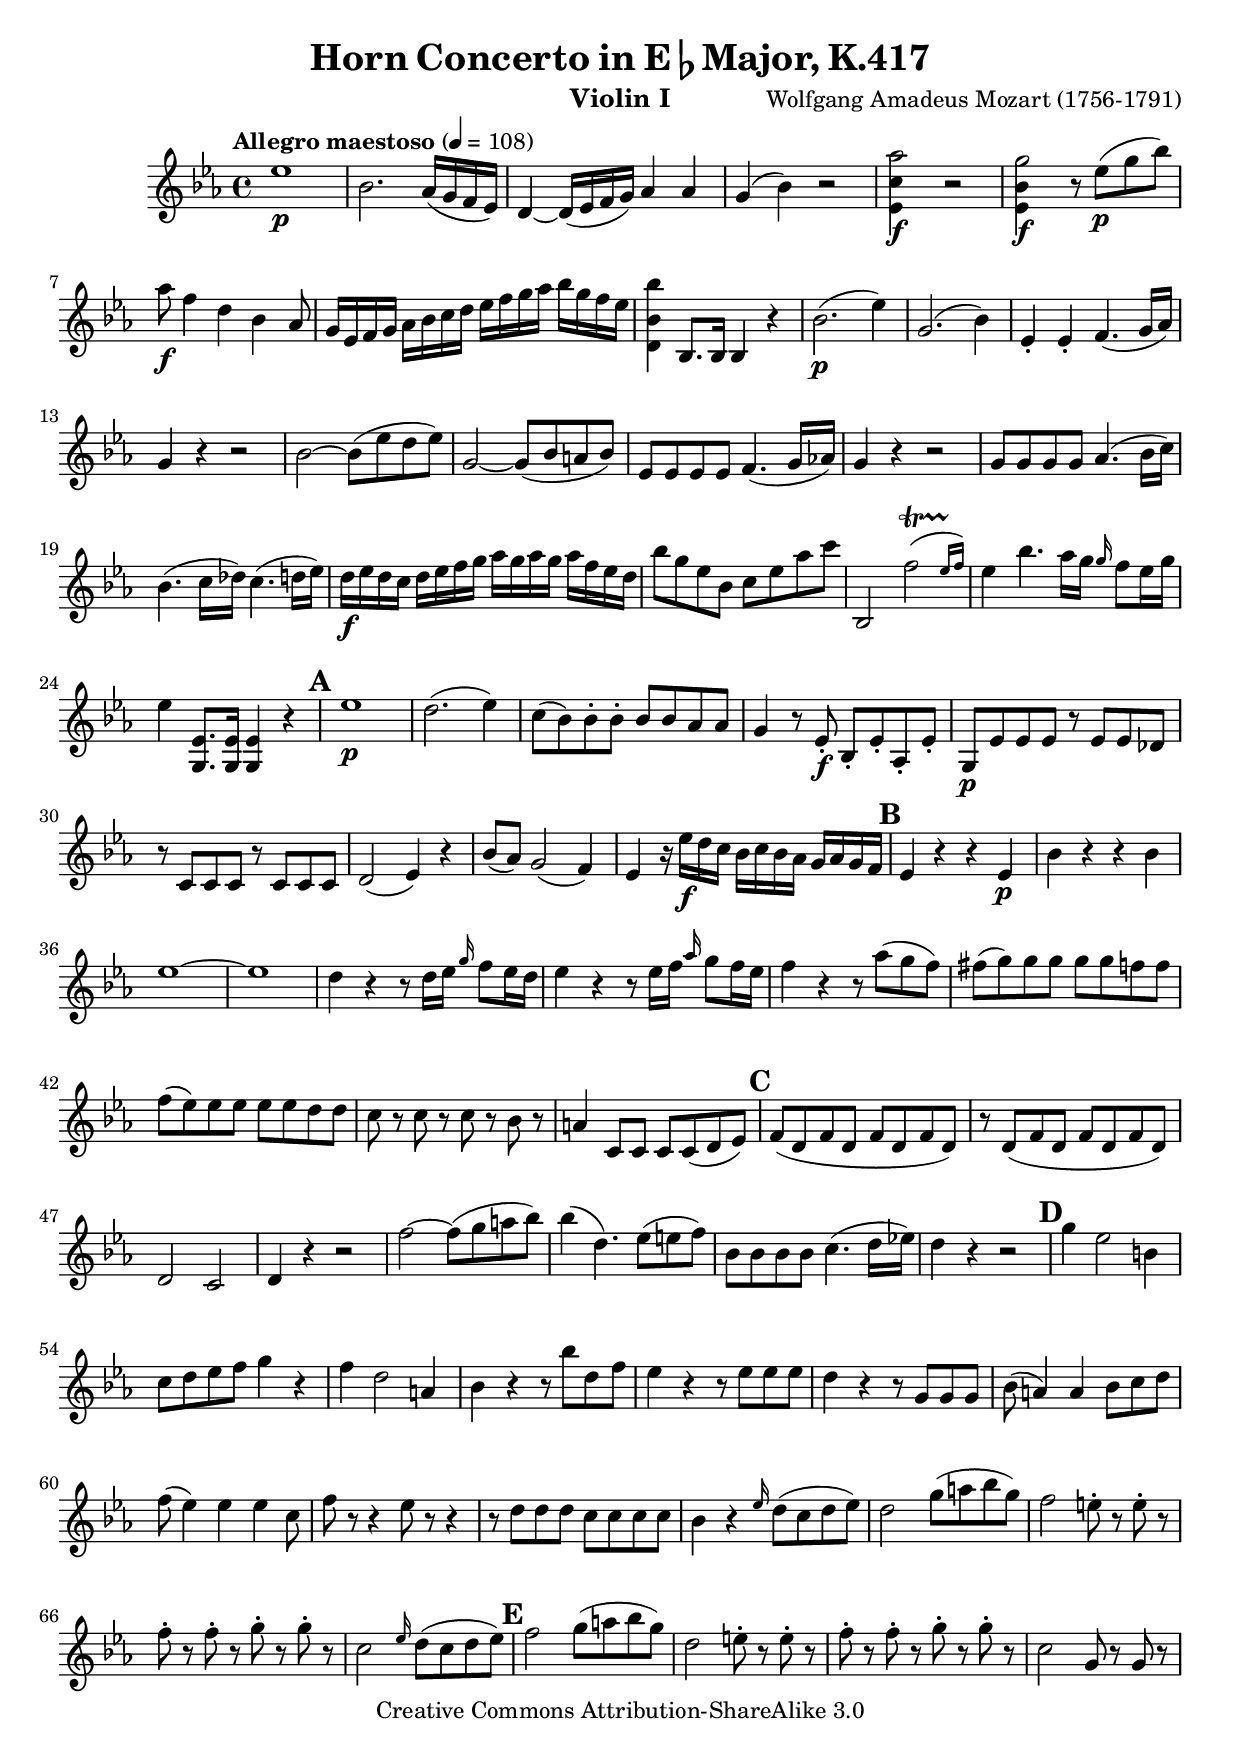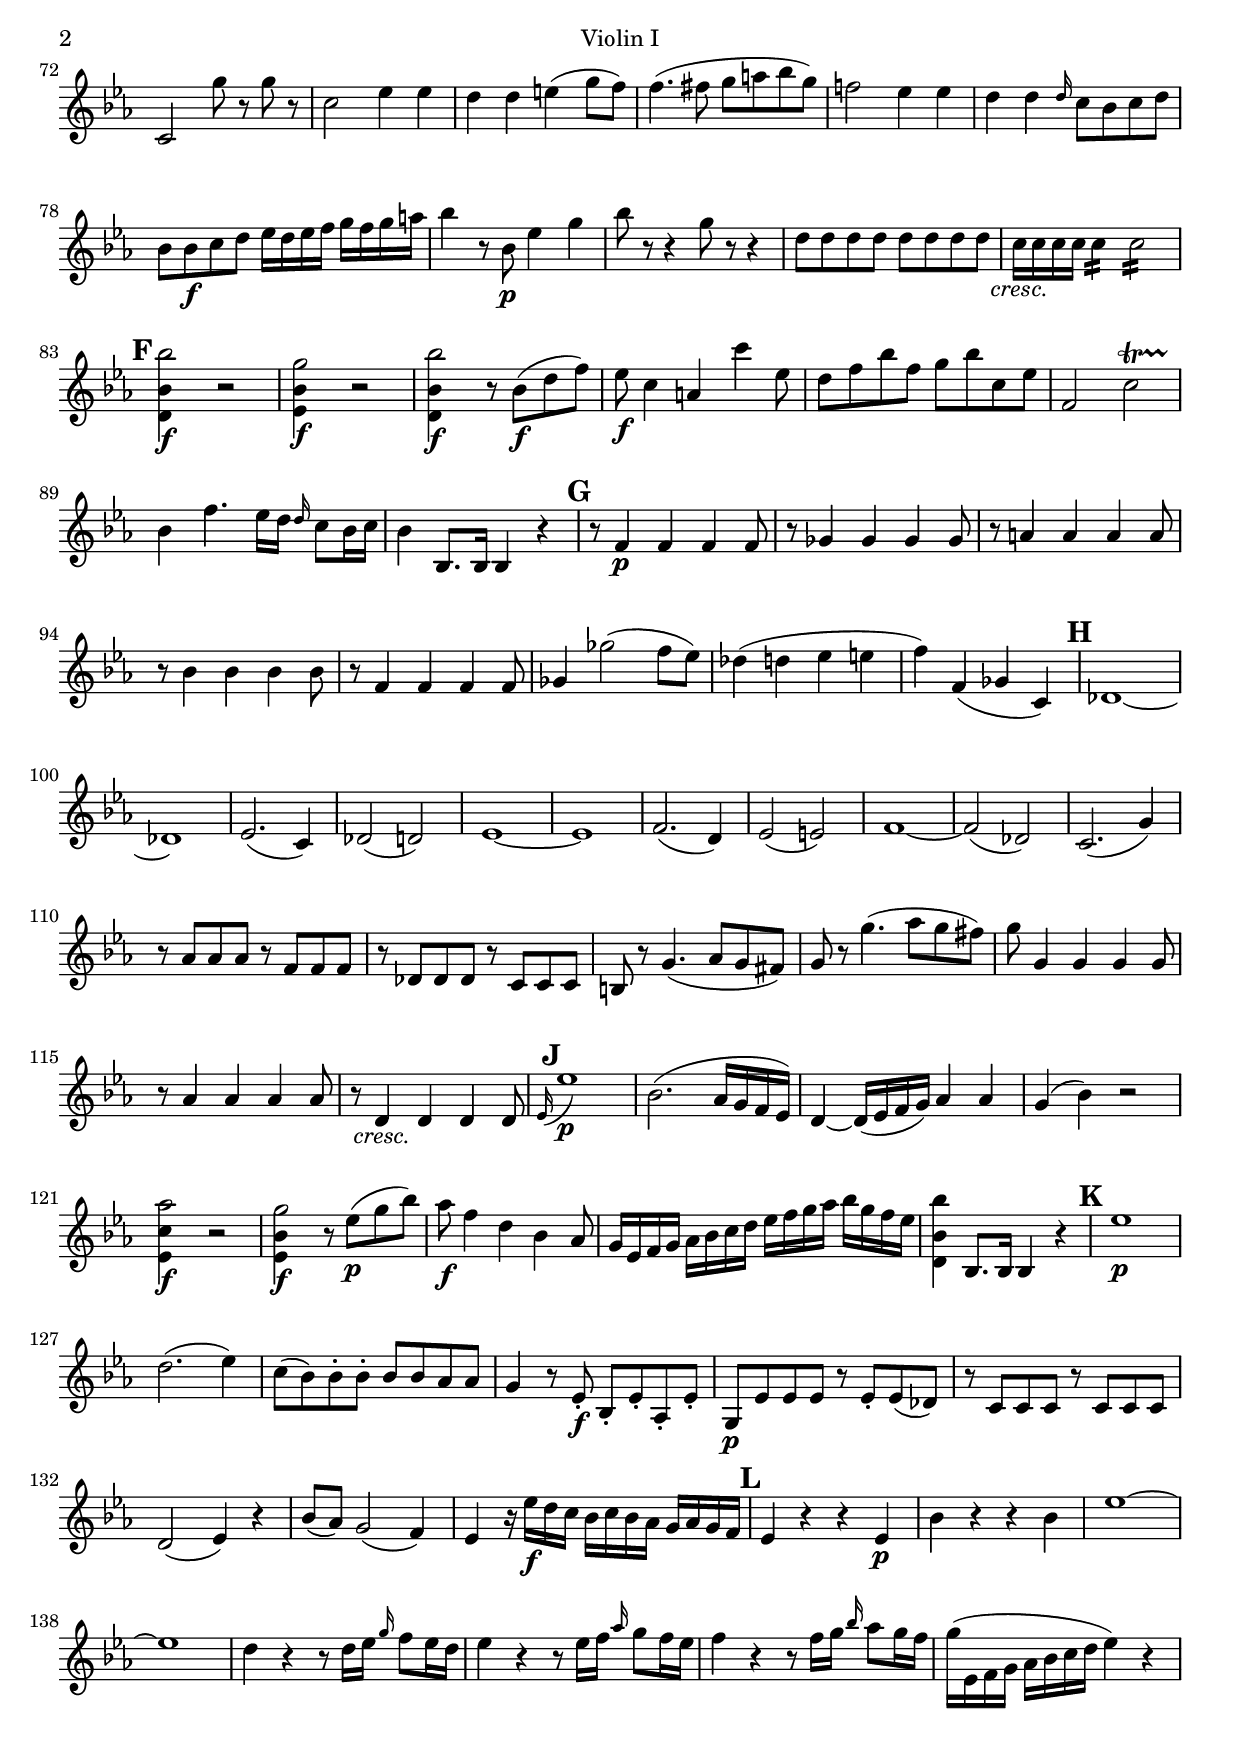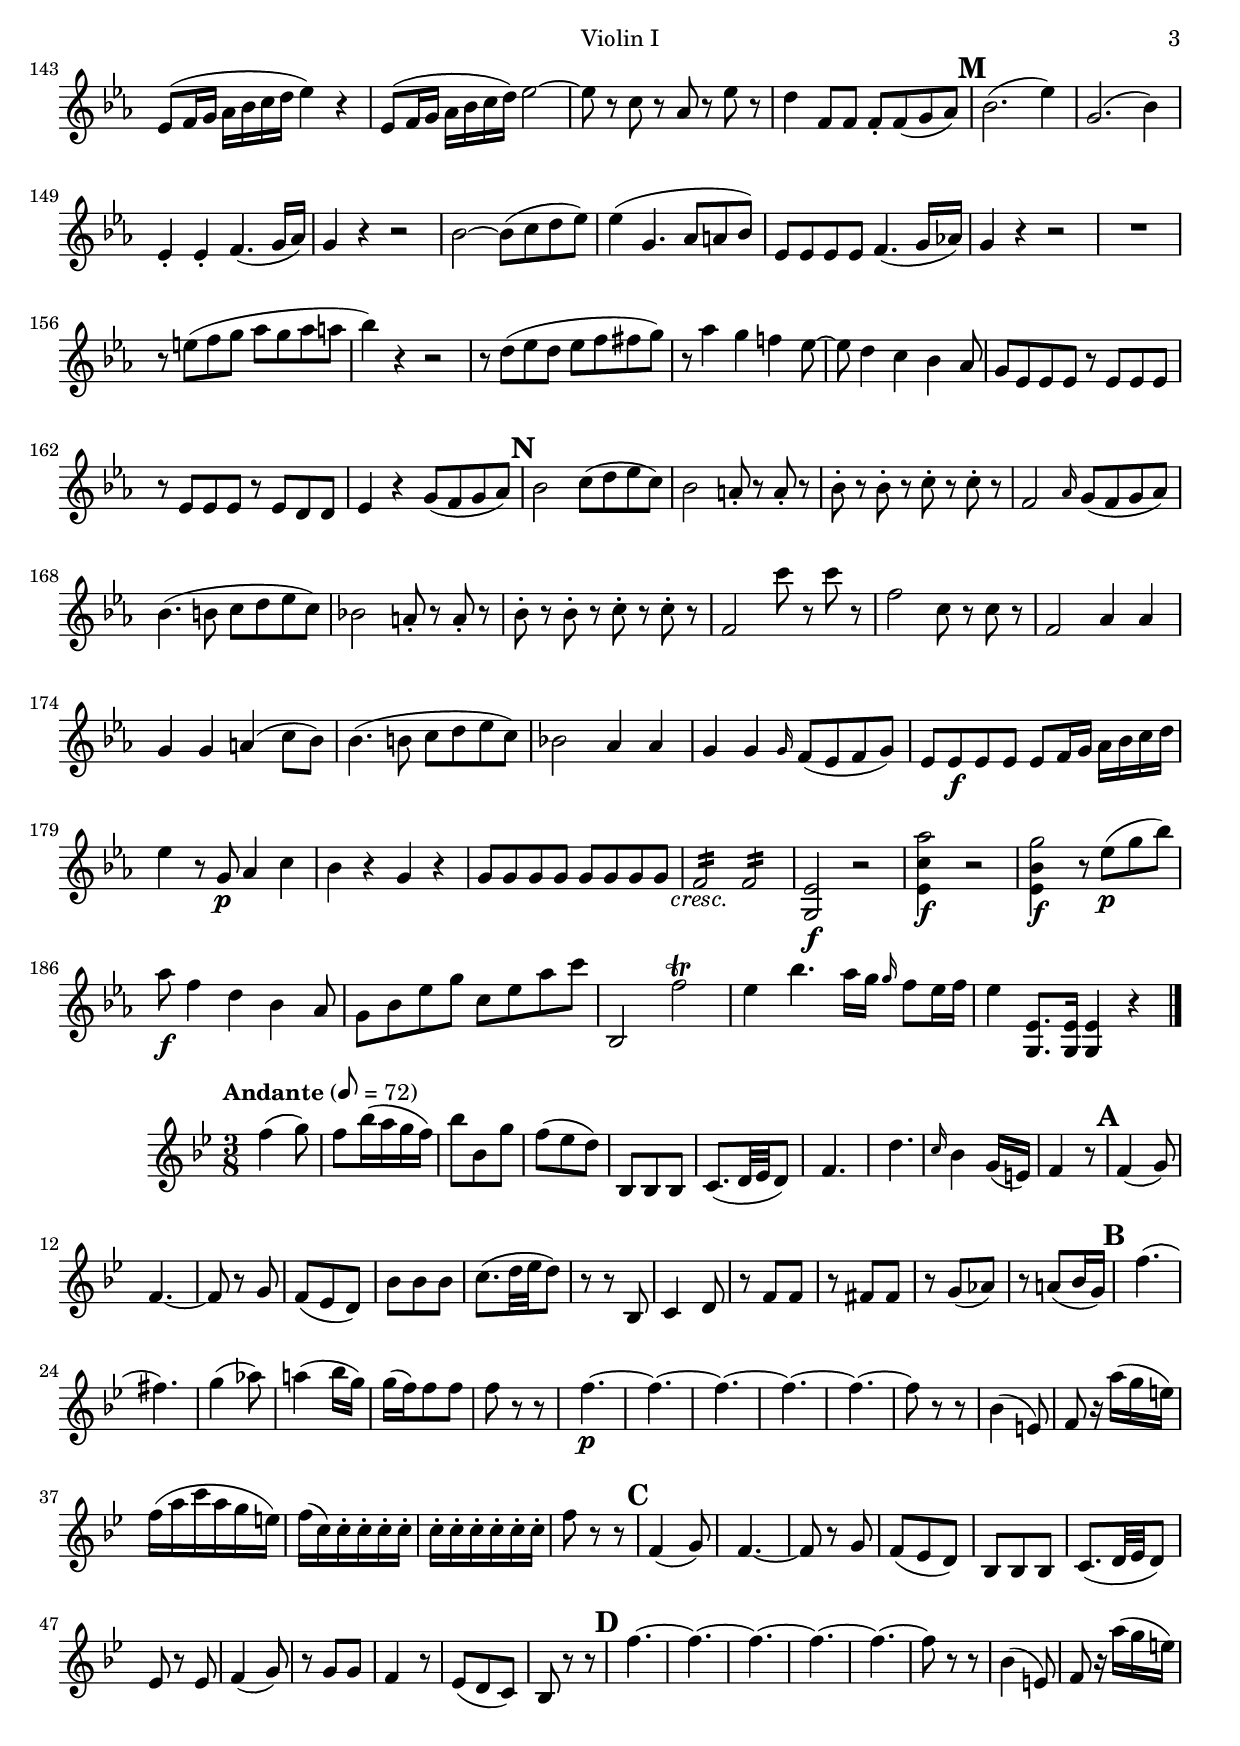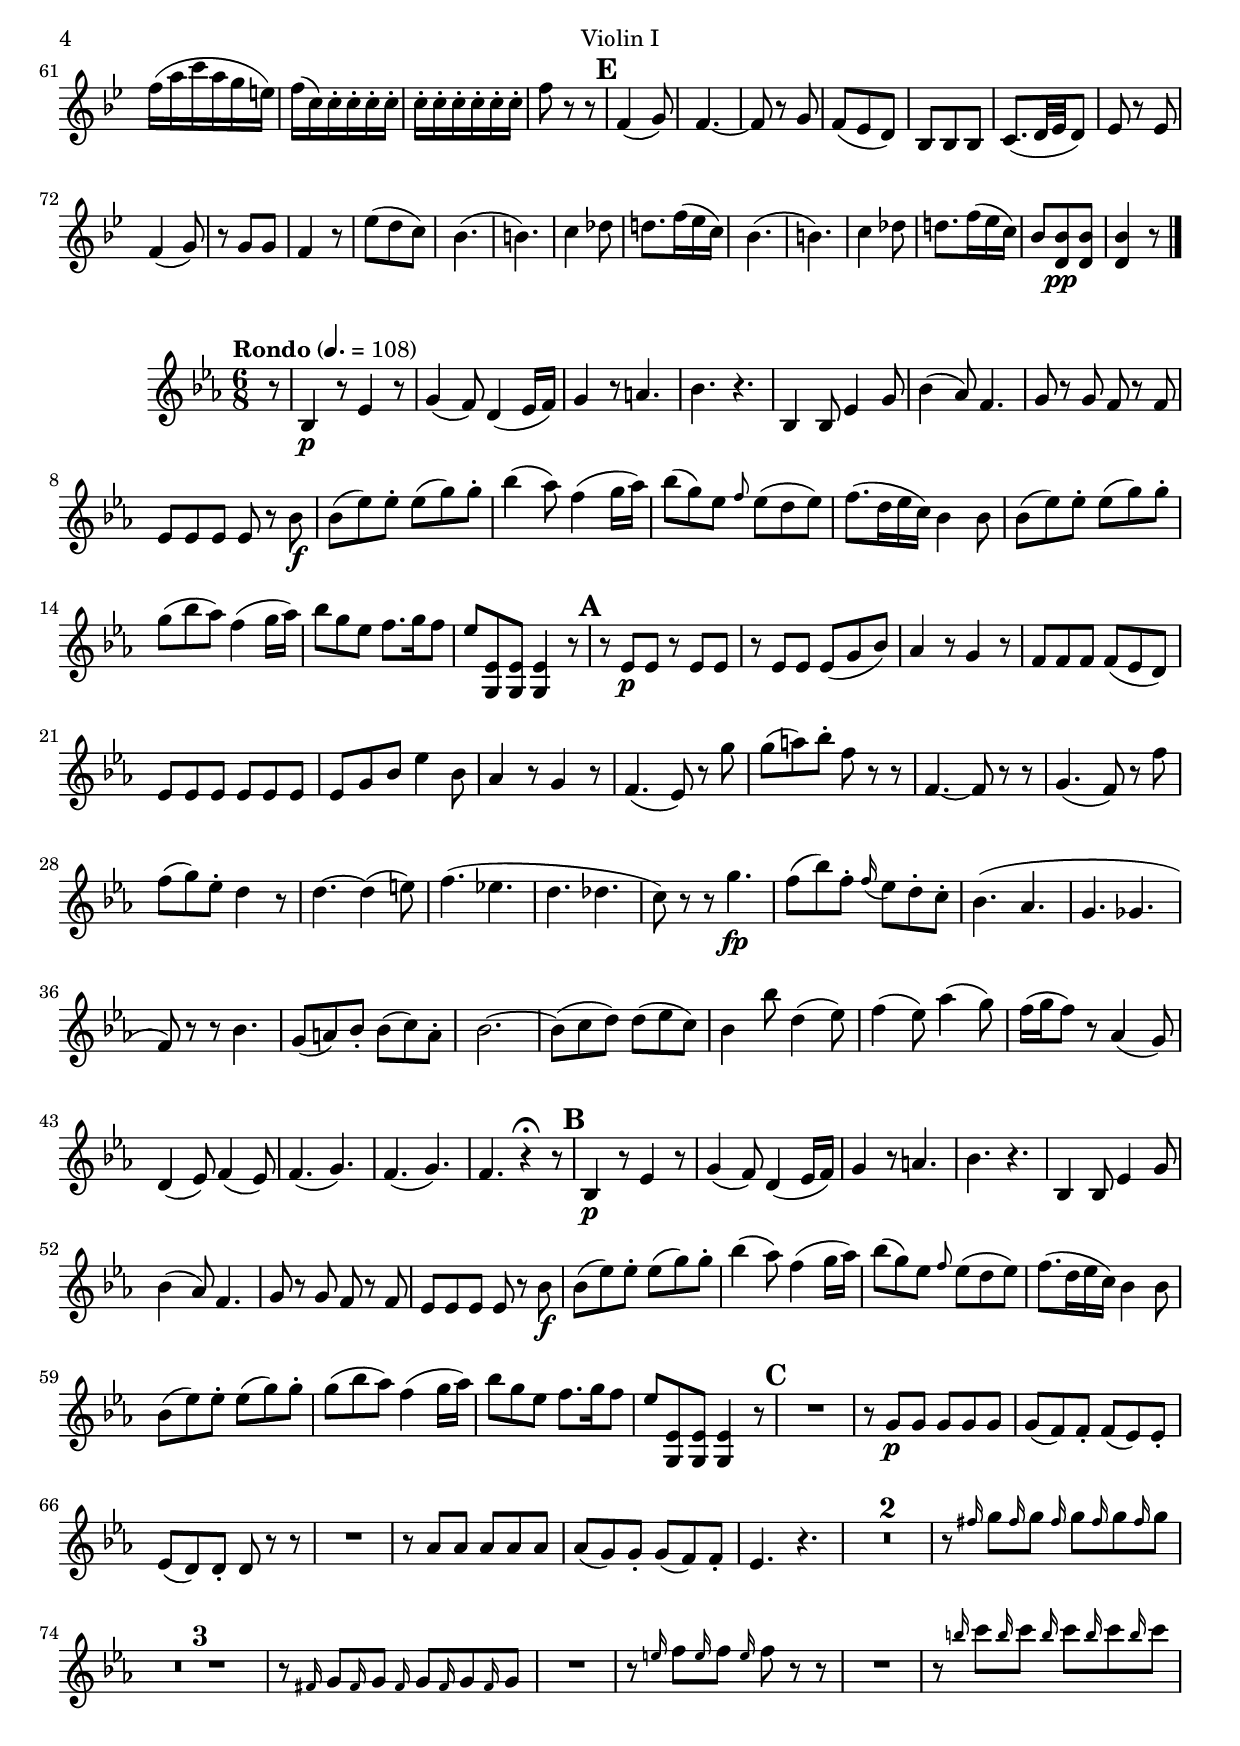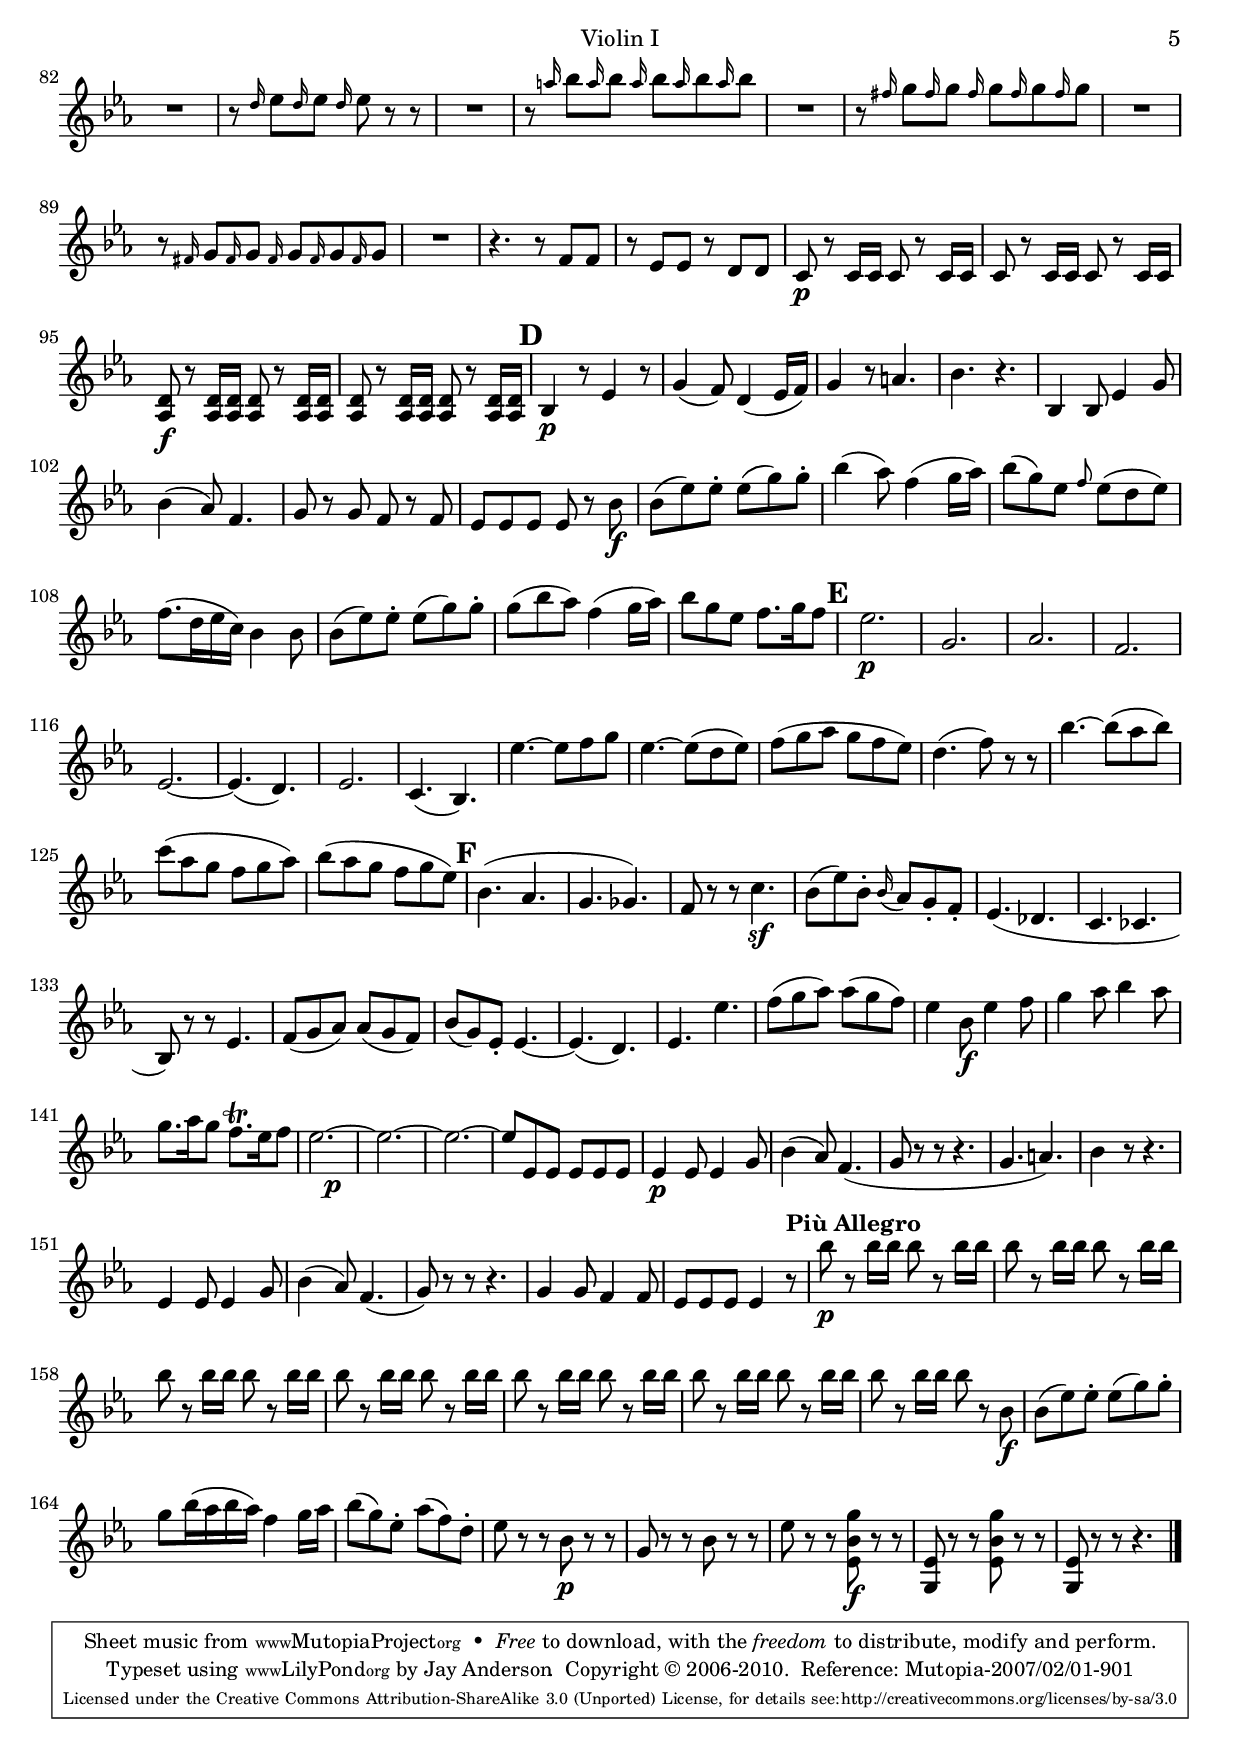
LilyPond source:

\version "2.13.10"

\include "defs.ily"
\version "2.13.10"

\include "defs.ily"

violinIMvtI = \relative c''
{
  \key ees \major
  ees1\p |
  bes2. aes16( g f ees) |
  d4~ d16( ees f g) aes4 aes |
  g( bes) r2 |
  <aes' \stop c, \stop ees,>2\f r2 |
  <g\stop bes, \stop ees,>2\f r8 ees(\p g bes) |
  aes\f f4 d bes aes8 |
  g16 ees f g aes bes c d ees f g aes bes g f ees |
  <bes' bes, d,>4 bes,,8. bes16 bes4 r |

  bes'2.(\p ees4) |
  g,2.( bes4) |
  ees,4-. ees-. f4.( g16 aes) |
  g4 r r2 |
  bes2~ bes8( ees d ees) |
  g,2~ g8( bes a bes) |
  ees, ees ees ees f4.( g16 aes) |
  g4 r r2 |
  g8 g g g aes4.( bes16 c) |
  bes4.( c16 des) c4.( d16 ees) |
  d\f ees d c d ees f g aes g aes g aes f ees d |
  bes'8 g ees bes c ees aes c |
  bes,,2 \afterGrace f''( \startTrillSpan {ees16[ f]) \stopTrillSpan} |
  ees4 bes'4. aes16 g \grace g f8 ees16 g |
  ees4 <ees, g,>8. <ees g,>16 <ees g,>4 r |

  ees'1\p |
  d2.( ees4) |
  c8( bes) bes-. bes-. bes bes aes aes |
  g4 r8 ees-.\f bes-. ees-. aes,-. ees'-. |
  g,\p ees' ees ees r ees ees des |
  r c c c r c c c |
  d2( ees4) r |
  bes'8( aes) g2( f4) |
  ees r16 ees'\f d c bes c bes aes g aes g f |

  ees4 r r ees\p |
  bes' r r bes |
  ees1~ | ees |
  d4 r r8 d16 ees \grace g f8 ees16 d |
  ees4 r r8 ees16 f \grace aes g8 f16 ees |
  f4 r r8 aes( g f) |
  fis( g) g g g g f f |
  f( ees) ees ees ees ees d d |
  c r c r c r bes r |
  a4 c,8 c c c( d ees) |

  f( d f d f d f d) |
  r d( f d f d f d) |
  d2 c |
  d4 r r2 |
  f'2~ f8( g a bes) |
  bes4( d,4.) ees8( e f) |
  bes, bes bes bes c4.( d16 ees) |
  d4 r r2 |
  g4 ees2 b4 |
  c8 d ees f g4 r |
  f4 d2 a4 |
  bes4 r r8 bes' d, f |
  ees4 r r8 ees8 ees ees |
  d4 r r8 g, g g |
  bes( a4) a bes8 c d |
  f8( ees4) ees ees c8 |
  f8 r r4 ees8 r r4 |
  r8 d d d c c c c |

  %tutti
  bes4 r \grace ees16 d8( c d ees) |
  d2 g8( a bes g) |
  f2 e8-. r e-. r |
  f-. r f-. r g-. r g-. r |
  c,2 \grace ees16 d8( c d ees) |
  f2 g8( a bes g) |
  d2 e8-. r e-. r |
  f-. r f-. r g-. r g-. r |
  c,2 g8 r g r |
  c,2 g''8 r g r |
  c,2 ees4 ees |
  d d e( g8 f) |
  f4.( fis8 g a bes g) |
  f2 ees4 ees |
  d d \grace d16 c8 bes c d |
  bes bes\f c d ees16 d ees f g f g a |
  bes4 r8 bes,8\p ees4 g |
  bes8 r r4 g8 r r4 |
  d8 d d d d d d d |
  c16\mcresc c c c c4:16 c2:16 |

  %tutti
  <bes' \stop bes, \stop d,>2\f r2 |
  <g \stop bes, \stop ees,>2\f r2 |
  <bes \stop bes, \stop d,>2\f r8 bes,8(\f d f) |
  ees8\f c4 a c' ees,8 |
  d f bes f g bes c, ees |
  f,2 << c'{s32*15\startTrillSpan s32\stopTrillSpan} >> |
  bes4 f'4. ees16 d \grace d16 c8 bes16 c |
  bes4 bes,8. bes16 bes4 r |

  %solo
  r8 f'4\p f f f8 |
  r8 ges4 ges ges ges8 |
  r8 a4 a a a8 |
  r8 bes4 bes bes bes8 |
  r8 f4 f f f8 |
  ges4 ges'2( f8 ees) |
  des4( d ees e |
  f4) f,( ges c,) |
  des1~ | des |
  ees2.( c4) |
  des2( d) |
  ees1~ | ees |
  f2.( d4) |
  ees2( e) |
  f1~ | f2( des) |
  c2.( g'4) |
  r8 aes aes aes r f f f |
  r des des des r c c c |
  b r g'4.( aes8 g fis) |
  g r g'4.( aes8 g fis) |
  g8 g,4 g g g8 |
  r aes4 aes aes aes8 |
  r d,4\mcresc d d d8 |

  %tutti
  \appoggiatura ees16 ees'1\p |
  bes2.( aes16 g f ees) |
  d4~ d16( ees f g) aes4 aes |
  g( bes) r2 |
  <aes' \stop c, \stop ees,>2\f r2 |
  <g \stop bes, \stop ees,>2\f r8 ees(\p g bes) |
  aes8\f f4 d bes aes8 |
  g16 ees f g aes bes c d ees f g aes bes g f ees |
  <bes' bes, d,>4 bes,,8. bes16 bes4 r |

  %solo
  ees'1\p |
  d2.( ees4) |
  c8( bes) bes-. bes-. bes bes aes aes |
  g4 r8 ees-.\f bes-. ees-. aes,-. ees'-. |
  g,\p ees' ees ees r8 ees-. ees( des) |
  r8 c c c r c c c |
  d2( ees4) r |
  bes'8( aes) g2( f4) |
  ees4 r16 ees'16\f d c bes c bes aes g aes g f |
  ees4 r r ees\p |
  bes' r r bes |
  ees1~ | ees |
  d4 r r8 d16 ees \grace g16 f8 ees16 d |
  ees4 r r8 ees16 f \grace aes16 g8 f16 ees |
  f4 r r8 f16 g \grace bes16 aes8 g16 f |
  g16( ees, f g aes bes c d ees4) r |
  ees,8( f16 g aes bes c d ees4) r |
  ees,8( f16 g aes bes c d) ees2~ |
  ees8 r c r aes r ees' r |
  d4 f,8 f f-. f( g aes) |

  %tutti
  bes2.( ees4) |
  g,2.( bes4) |
  ees,4-. ees-. f4.( g16 aes) |
  g4 r r2 |

  %solo
  bes2~ bes8( c d ees) |
  ees4( g,4. aes8 a bes) |
  ees, ees ees ees f4.( g16 aes) |
  g4 r r2 |
  R1 |
  r8 e'( f g aes g aes a |
  bes4) r r2 |
  r8 d,( ees d ees f fis g) |
  r8 aes4 g f ees8~ |
  ees d4 c bes aes8 |
  g ees ees ees r ees ees ees |
  r ees ees ees r ees d d |

  %tutti
  ees4 r g8( f g aes) |
  bes2 c8( d ees c) |
  bes2 a8-. r a-. r |
  bes-. r bes-. r c-. r c-. r |
  f,2 \grace aes16 g8( f g aes) |
  bes4.( b8 c d ees c) |
  bes2 a8-. r a-. r |
  bes-. r bes-. r c-. r c-. r |
  f,2 c''8 r c r |
  f,2 c8 r c r |
  f,2 aes4 aes |
  g g a( c8 bes) |
  bes4.( b8 c d ees c) |
  bes2 aes4 aes |
  g g \grace g16 f8( ees f g) |
  ees ees\f ees ees ees f16 g aes bes c d |
  ees4 r8 g,\p aes4 c |
  bes r g r |
  g8 g g g g g g g |
  f2:16\mcresc f2:16 |

  %tutti
  <ees g,>2\f r |
  <aes' \stop c, \stop ees,>2\f r2 |
  <g \stop bes, \stop ees,>2\f r8 ees(\p g bes) |
  aes8\f f4 d bes aes8 |
  g bes ees g c, ees aes c |
  bes,,2 f''\trill |
  ees4 bes'4. aes16 g \grace g16 f8 ees16 f |
  ees4 <ees, g,>8. <ees g,>16 <ees g,>4 r |
}

violinIMvtII = \relative c''
{
  \key bes \major
  f4( g8) |
  f8 bes16( a g f) |
  bes8 bes, g' |
  f( ees d) |
  bes, bes bes |
  c8.( d32 ees d8) |
  f4. |
  d' |
  \grace c16 bes4 g16( e) |
  f4 r8 |
  f4( g8) |
  f4.~ |
  f8 r g |
  f( ees d) |
  bes' bes bes |
  c8.( d32 ees d8) |
  r r bes, |
  c4 d8 |
  r f f |
  r fis fis |
  r g( aes) |
  r a( bes16 g) |
  f'4.( | fis) |
  g4( aes8) |
  a4( bes16 g) |
  g( f) f8 f |
  f r r |
  f4.~\p | \repeat unfold 4 f~ | f8 r r |
  bes,4( e,8) |
  f r16 a'( g e) |
  f( a c a g e) |
  f( c) c-. c-. c-. c-. |
  c-. c-. c-. c-. c-. c-. |
  f8 r r |
  f,4( g8) |
  f4.~ |
  f8 r g |
  f( ees d) |
  bes bes bes |
  c8.( d32 ees d8) |
  ees r ees |
  f4( g8) |
  r g g |
  f4 r8 |
  ees( d c) |
  bes r r |
  \repeat unfold 5 f''4.~ | f8 r r |
  bes,4( e,8) |
  f r16 a'( g e) |
  f( a c a g e) |
  f( c) c-. c-. c-. c-. |
  c-. c-. c-. c-. c-. c-. |
  f8 r r |
  f,4( g8) |
  f4.~ |
  f8 r g |
  f( ees d) |
  bes bes bes |
  c8.( d32 ees d8) |
  ees r ees |
  f4( g8) |
  r g g |
  f4 r8 |
  ees'( d c) |
  \repeat unfold 2
  {
    bes4.( | b) |
    c4 des8 |
    d8.
      \set stemLeftBeamCount = #1
      \set stemRightBeamCount = #2
      f16(
      \set stemLeftBeamCount = #2
      ees c) |
  }
  bes8 <bes d,>\pp <bes d,> |
  <bes d,>4 r8 |
}

violinIMvtIIIMain = \relative c'
{
  bes4\p r8 ees4 r8 |
  g4( f8) d4( ees16 f) |
  g4 r8 a4. |
  bes r |
  bes,4 bes8 ees4 g8 |
  bes4( aes8) f4. |
  g8 r g f r f |
  ees ees ees ees r bes'\f |

  bes( ees) ees-. ees( g) g-. |
  bes4( aes8) f4( g16 aes) |
  bes8( g) ees \grace f ees8( d ees) |
  f8.(
    \set stemLeftBeamCount = #1
    \set stemRightBeamCount = #2
    d16
    \set stemLeftBeamCount = #2
    ees c) bes4 bes8 |
  bes( ees) ees-. ees( g) g-. |
  g( bes aes) f4( g16 aes) |
  bes8 g ees f8. g16 f8 |
}

violinIMvtIIIMainEnd = \relative c''
{
  ees <ees, g,> <ees g,> <ees g,>4 r8 |
}

violinIMvtIII = \relative c'
{
  \key ees \major
  r8 |
  \violinIMvtIIIMain
  \violinIMvtIIIMainEnd

  r8 ees\p ees r ees ees |
  r ees ees ees( g bes) |
  aes4 r8 g4 r8 |
  f f f f( ees d) |
  \repeat unfold 6 ees |
  ees g bes ees4 bes8 |
  aes4 r8 g4 r8 |
  f4.( ees8) r g' |
  g( a) bes-. f r r |
  f,4.~ f8 r r |
  g4.( f8) r f' |
  f( g) ees-. d4 r8 |
  d4.~ d4( e8) |
  f4.( ees |
  d des |
  c8) r r g'4.\fp |
  f8( bes) f-. \appoggiatura f16 ees8 d-. c-. |
  bes4.( aes |
  g ges |
  f8) r r bes4. |
  g8( a) bes-. bes( c) a-. |
  bes2.~ |
  bes8( c d) d( ees c) |
  bes4 bes'8 d,4( ees8) |
  f4( ees8) aes4( g8) |
  f16( g f8) r aes,4( g8) |
  d4( ees8) f4( ees8) |
  f4.( g) |
  f4.( g) |
  f4. r4\fermata r8 |

  \violinIMvtIIIMain
  \violinIMvtIIIMainEnd

  R2. |
  r8 g\p g g g g |
  g( f) f-. f( ees) ees-. |
  ees( d) d-. d r r |
  R2. |
  r8 aes' aes aes aes aes |
  aes( g) g-. g( f) f-. |
  ees4. r |
  R2.*2 |
  r8 \repeat unfold 5 {\grace fis'16 g8} |
  R2.*3 |
  r8 \repeat unfold 5 {\grace fis,16 g8} |
  R2. |
  r8 \repeat unfold 3 {\grace e'16 f8} r8 r |
  R2. |
  r8 \repeat unfold 5 {\grace b16 c8} |
  R2. |
  r8 \repeat unfold 3 {\grace d,16 ees8} r8 r |
  R2. |
  r8 \repeat unfold 5 {\grace a16 bes8} |
  R2. |
  r8 \repeat unfold 5 {\grace fis16 g8} |
  R2. |
  r8 \repeat unfold 5 {\grace fis,16 g8} |
  R2. |
  r4. r8 f f |
  r ees ees r d d |
  c8\p r c16 c \repeat unfold 3 {c8 r c16 c} |
  <d aes>8\f r <d aes>16 <d aes> \repeat unfold 3 {<d aes>8 r <d aes>16 <d aes>} |

  \violinIMvtIIIMain
  ees'2.\p | g, | aes| f |
  ees2.~ |
  ees4.( d) |
  ees2. |
  c4.( bes) |

  ees'4.~ ees8 f g |
  ees4.~ ees8( d ees) |
  f( g aes g f ees) |
  d4.( f8) r r |
  bes4.~ bes8( aes bes) |
  c( aes g f g aes) |
  bes( aes g f g ees) |

  bes4.( aes |
  g ges) |
  f8 r r c'4.\sf |
  bes8( ees) bes-. \appoggiatura bes16 aes8 g-. f-. |
  ees4.( des |
  c ces |
  bes8) r r ees4. |
  f8( g aes) aes( g f) |
  bes( g) ees-. ees4.~ |
  ees( d) |
  ees ees' |
  f8( g aes) aes( g f) |
  ees4 bes8\f ees4 f8 |
  g4 aes8 bes4 aes8 |
  g8. aes16 g8 f8.\trill ees16 f8 |
  << {s4. s\p} ees2.~ >> | ees~ | ees~ |
  ees8 ees, ees ees ees ees |
  ees4\p ees8 ees4 g8 |
  bes4( aes8) f4.( |
  g8 r r r4. |

  g4.( a) |
  bes4 r8 r4. |
  ees,4 ees8 ees4 g8 |
  bes4( aes8) f4.( |
  g8) r r r4. |
  g4 g8 f4 f8 |
  ees8 ees ees ees4 r8 |

  bes''8\p r bes16 bes
    \repeat unfold 12 {bes8 r bes16 bes}
    bes8 r bes,\f |
  bes( ees) ees-. ees( g) g-. |
  g bes16( aes bes aes) f4 g16 aes |
  bes8( g) ees-. aes( f) d-. |
  ees r r bes\p r r |
  g r r bes r r |
  ees r r <g bes, ees,>\f r r |
  <ees, g,> r r <g' bes, ees,> r r |
  <ees, g,> r r r4. |
}


instrument = "Violin I"

\book
{
  \include "header.ily"
  \score
  {
    \new Staff
    {
      << \violinIMvtI \outlineMvtI >>
    }
  }
  \score
  {
    \new Staff
    {
      << \violinIMvtII \outlineMvtII >>
    }
  }
  \score
  {
    \new Staff
    {
      << \violinIMvtIII \outlineMvtIII >>
    }
  }
}

